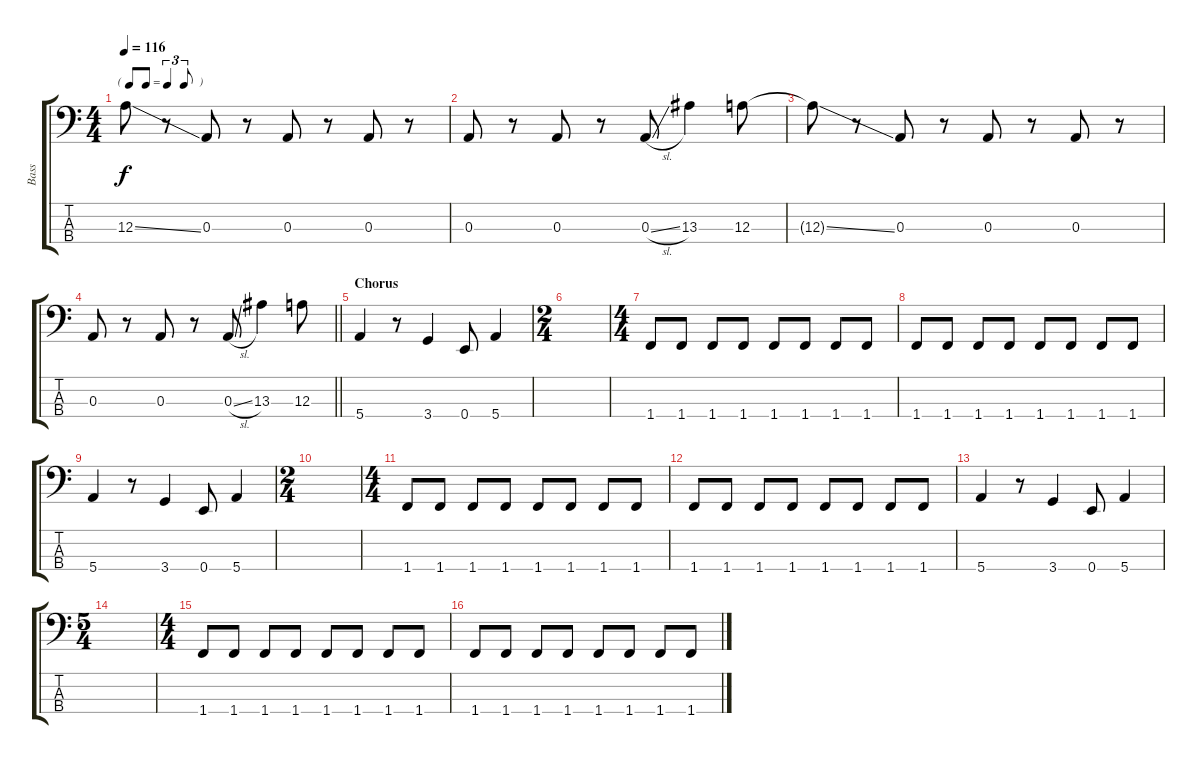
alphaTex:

\track ("Bass" "Bass") {instrument electricbassfinger}
\staff {score tabs}
\tuning (G2 D2 A1 E1) {hide}
\ts (4 4)
\tf triplet8th
\tempo 116
\clef f4
\ks c
12.3{ss t}.8{dy f} r.8 0.3.8 r.8 0.3.8 r.8 0.3.8 r.8 |
0.3.8 r.8 0.3.8 r.8 0.3{sl}.8 13.3.4 12.3.8 |
12.3{ss t}.8 r.8 0.3.8 r.8 0.3.8 r.8 0.3.8 r.8 |
\barLineRight lightlight
0.3.8 r.8 0.3.8 r.8 0.3{sl}.8 13.3.4 12.3.8 |
\section ("" "Chorus")
5.4.4 r.8 3.4.4 0.4.8 5.4.4 |
\ts (2 4)
|
\ts (4 4)
1.4.8 1.4.8 1.4.8 1.4.8 1.4.8 1.4.8 1.4.8 1.4.8 |
1.4.8 1.4.8 1.4.8 1.4.8 1.4.8 1.4.8 1.4.8 1.4.8 |
5.4.4 r.8 3.4.4 0.4.8 5.4.4 |
\ts (2 4)
|
\ts (4 4)
1.4.8 1.4.8 1.4.8 1.4.8 1.4.8 1.4.8 1.4.8 1.4.8 |
1.4.8 1.4.8 1.4.8 1.4.8 1.4.8 1.4.8 1.4.8 1.4.8 |
5.4.4 r.8 3.4.4 0.4.8 5.4.4 |
\ts (5 4)
|
\ts (4 4)
1.4.8 1.4.8 1.4.8 1.4.8 1.4.8 1.4.8 1.4.8 1.4.8 |
1.4.8 1.4.8 1.4.8 1.4.8 1.4.8 1.4.8 1.4.8 1.4.8
